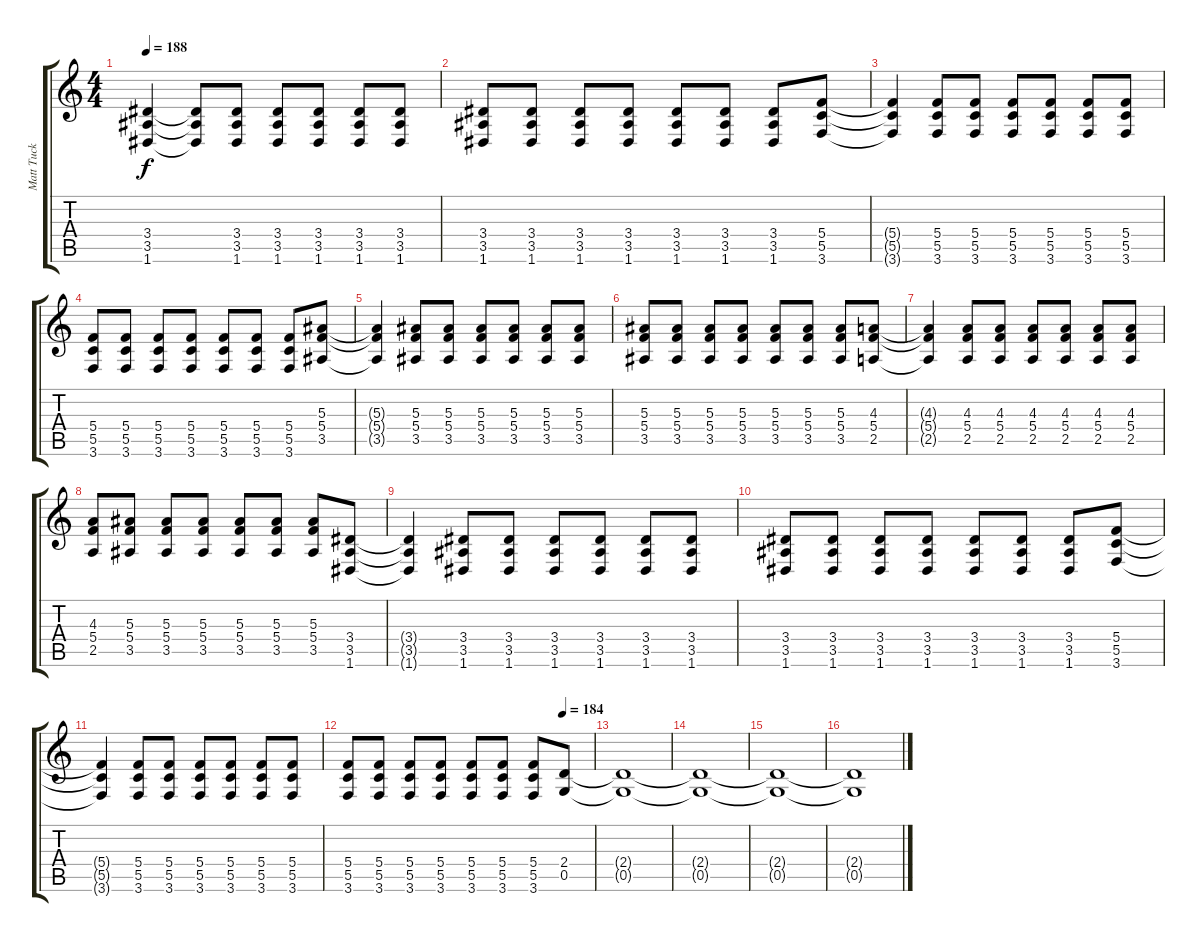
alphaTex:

\track ("Matt Tuck" "Matt Tuck") {instrument distortionguitar}
\staff {score tabs}
\tuning (D4 A3 F3 C3 G2 D2) {hide}
\ts (4 4)
\tempo 188
\clef g2
\ks c
(3.4 3.5 1.6).4{dy f} (3.4{t} 3.5{t} 1.6{t}).8 (3.4 3.5 1.6).8 (3.4 3.5 1.6).8 (3.4 3.5 1.6).8 (3.4 3.5 1.6).8 (3.4 3.5 1.6).8 |
(3.4 3.5 1.6).8 (3.4 3.5 1.6).8 (3.4 3.5 1.6).8 (3.4 3.5 1.6).8 (3.4 3.5 1.6).8 (3.4 3.5 1.6).8 (3.4 3.5 1.6).8 (5.4 5.5 3.6).8 |
(5.4{t} 5.5{t} 3.6{t}).4 (5.4 5.5 3.6).8 (5.4 5.5 3.6).8 (5.4 5.5 3.6).8 (5.4 5.5 3.6).8 (5.4 5.5 3.6).8 (5.4 5.5 3.6).8 |
(5.4 5.5 3.6).8 (5.4 5.5 3.6).8 (5.4 5.5 3.6).8 (5.4 5.5 3.6).8 (5.4 5.5 3.6).8 (5.4 5.5 3.6).8 (5.4 5.5 3.6).8 (5.3 5.4 3.5).8 |
(5.3{t} 5.4{t} 3.5{t}).4 (5.3 5.4 3.5).8 (5.3 5.4 3.5).8 (5.3 5.4 3.5).8 (5.3 5.4 3.5).8 (5.3 5.4 3.5).8 (5.3 5.4 3.5).8 |
(5.3 5.4 3.5).8 (5.3 5.4 3.5).8 (5.3 5.4 3.5).8 (5.3 5.4 3.5).8 (5.3 5.4 3.5).8 (5.3 5.4 3.5).8 (5.3 5.4 3.5).8 (4.3 5.4 2.5).8 |
(4.3{t} 5.4{t} 2.5{t}).4 (4.3 5.4 2.5).8 (4.3 5.4 2.5).8 (4.3 5.4 2.5).8 (4.3 5.4 2.5).8 (4.3 5.4 2.5).8 (4.3 5.4 2.5).8 |
(4.3 5.4 2.5).8 (5.3 5.4 3.5).8 (5.3 5.4 3.5).8 (5.3 5.4 3.5).8 (5.3 5.4 3.5).8 (5.3 5.4 3.5).8 (5.3 5.4 3.5).8 (3.4 3.5 1.6).8 |
(3.4{t} 3.5{t} 1.6{t}).4 (3.4 3.5 1.6).8 (3.4 3.5 1.6).8 (3.4 3.5 1.6).8 (3.4 3.5 1.6).8 (3.4 3.5 1.6).8 (3.4 3.5 1.6).8 |
(3.4 3.5 1.6).8 (3.4 3.5 1.6).8 (3.4 3.5 1.6).8 (3.4 3.5 1.6).8 (3.4 3.5 1.6).8 (3.4 3.5 1.6).8 (3.4 3.5 1.6).8 (5.4 5.5 3.6).8 |
(5.4{t} 5.5{t} 3.6{t}).4 (5.4 5.5 3.6).8 (5.4 5.5 3.6).8 (5.4 5.5 3.6).8 (5.4 5.5 3.6).8 (5.4 5.5 3.6).8 (5.4 5.5 3.6).8 |
\tempo (184 0.875)
(5.4 5.5 3.6).8 (5.4 5.5 3.6).8 (5.4 5.5 3.6).8 (5.4 5.5 3.6).8 (5.4 5.5 3.6).8 (5.4 5.5 3.6).8 (5.4 5.5 3.6).8 (2.4 0.5).8 |
(2.4{t} 0.5{t}).1 |
(2.4{t} 0.5{t}).1 |
(2.4{t} 0.5{t}).1 |
(2.4{t} 0.5{t}).1
